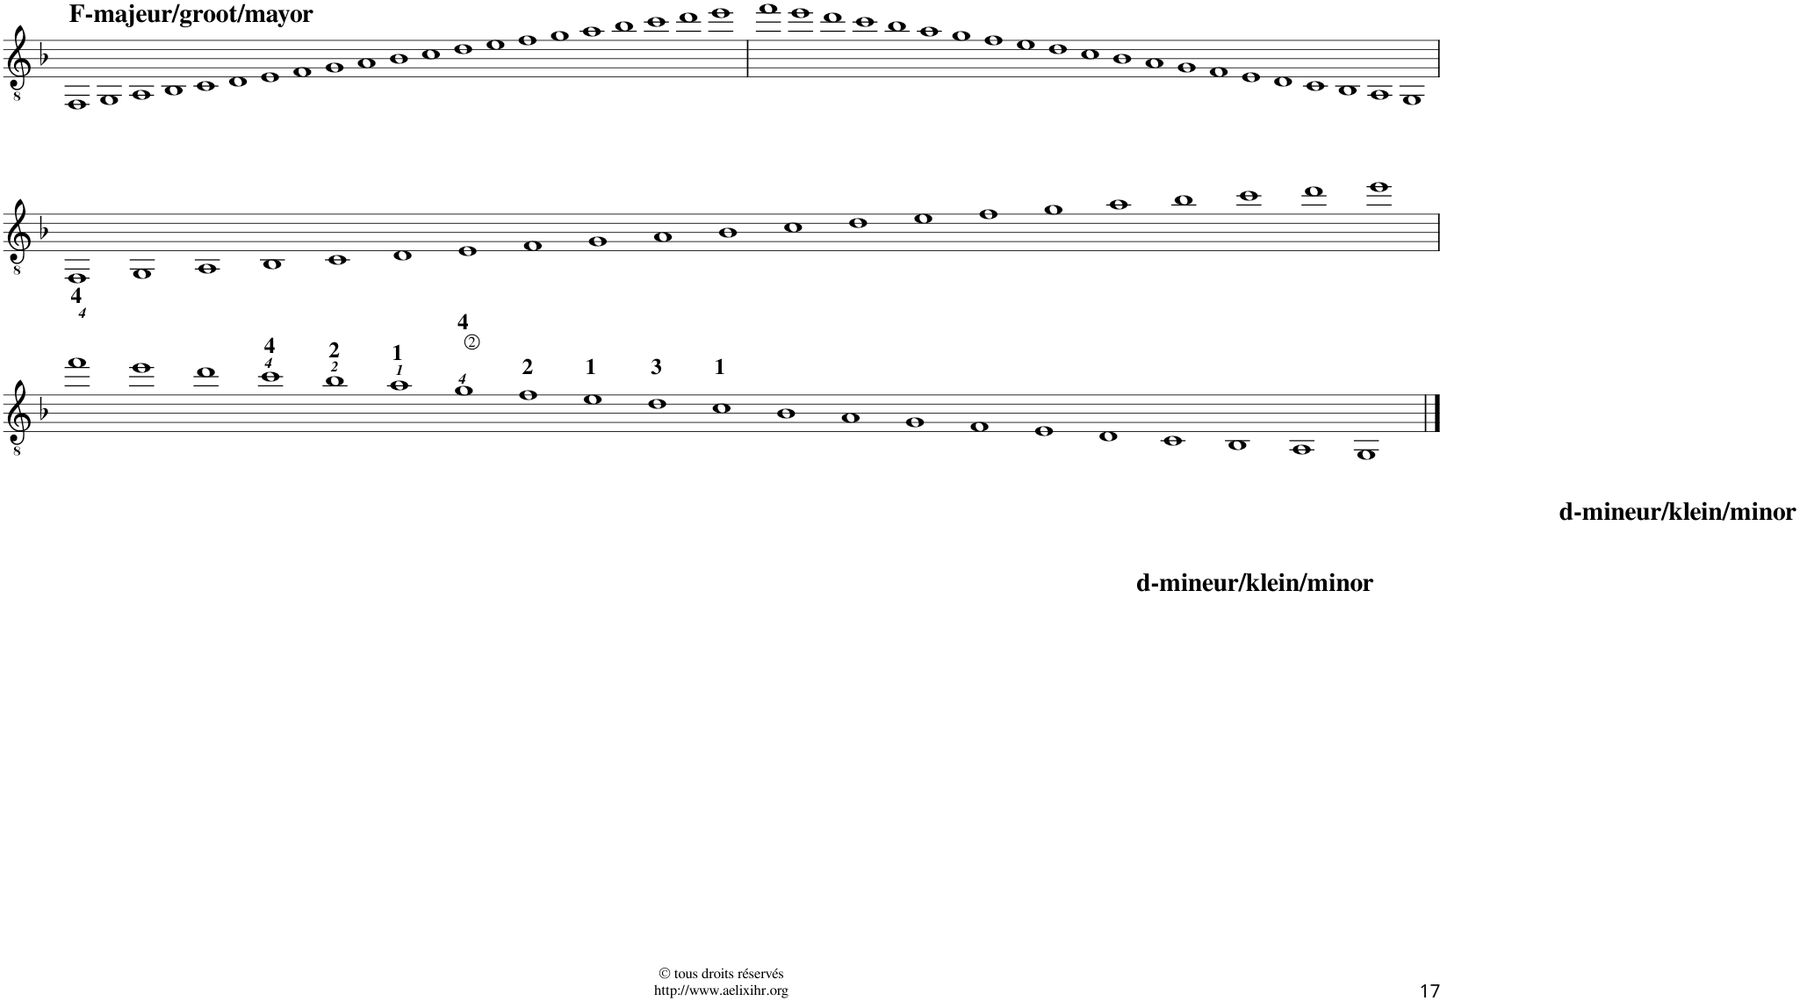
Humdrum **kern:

**kern
*part1
*staff1
*I"gt
!!LO:PB:g=z
*clefGv2
*k[b-]
*M21/1
=87
!LO:TX:a:B:t=F-majeur/groot/mayor
1FF
1GG
1AA
1BB-
1C
1D
1E
1F
1G
1A
1B-
1c
1d
1e
1f
1g
1a
1b-
1cc
1dd
1ee
=88
1ff
1ee
1dd
1cc
1b-
1a
1g
1f
1e
1d
1c
1B-
1A
1G
1F
1E
1D
1C
1BB-
1AA
1GG
!!LO:LB:g=z
=89
1FF
1GG
1AA
1BB-
1C
1D
1E
1F
1G
1A
1B-
1c
1d
1e
1f
1g
1a
1b-
1cc
1dd
1ee
!!LO:LB:g=z
=90
!LO:TX:a:B:t=4
1ff
1ee
1dd
!LO:TX:a:B:t=4
1cc
!LO:TX:a:B:t=2
1b-
!LO:TX:a:B:t=1
1a
!LO:TX:a:B:t=4
1g
!LO:TX:a:B:t=2
1f
!LO:TX:a:B:t=1
1e
!LO:TX:a:B:t=3
1d
!LO:TX:a:B:t=1
1c
1B-
1A
1G
1F
1E
1D
1C
1BB-
1AA
!LO:TX:b:B:t=d-mineur/klein/minor
!LO:TX:b:B:t=d-mineur/klein/minor
1GG
==
*-
